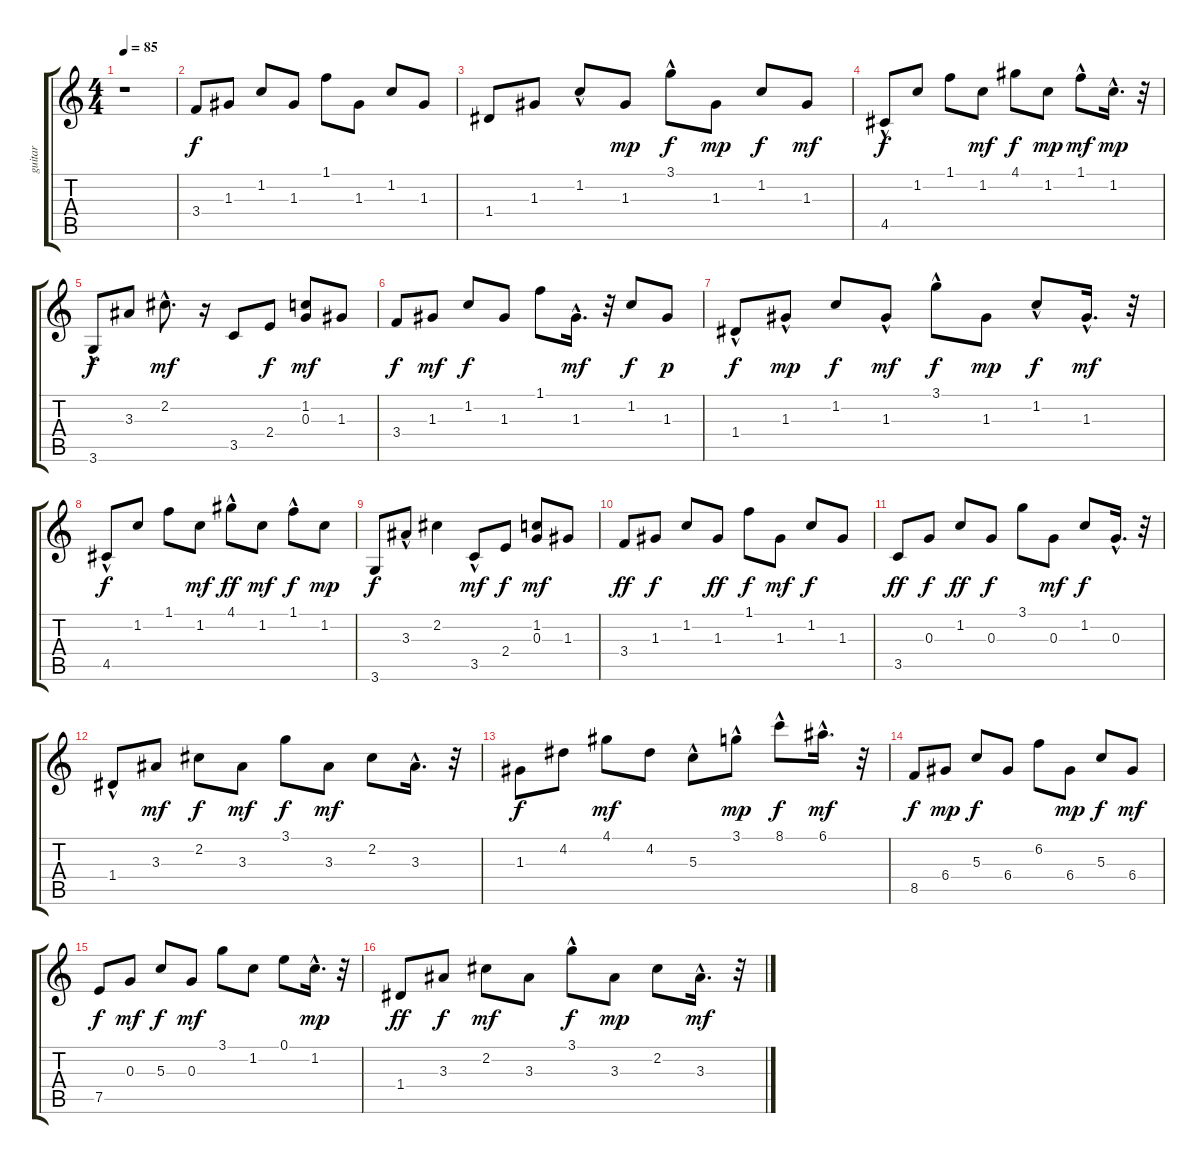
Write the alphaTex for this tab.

\track ("guitar" "guitar") {instrument acousticguitarsteel}
\staff {score tabs}
\tuning (E4 B3 G3 D3 A2 E2) {hide}
\ts (4 4)
\tempo 85
\clef g2
\ks c
r.1{dy f instrument acousticguitarsteel} |
3.4.8{balance 12 instrument acousticguitarsteel} 1.3.8 1.2.8 1.3.8 1.1.8 1.3.8 1.2.8 1.3.8 |
1.4.8 1.3.8 1.2{hac}.8 1.3.8{dy mp} 3.1{hac}.8{dy f} 1.3.8{dy mp} 1.2.8{dy f} 1.3.8{dy mf} |
4.5{hac}.8{dy f} 1.2.8 1.1.8 1.2.8{dy mf} 4.1.8{dy f} 1.2.8{dy mp} 1.1{hac}.8{dy mf} 1.2{hac}.16{d dy mp} r.32 |
3.6{hac}.8{dy f} 3.3.8 2.2{hac}.8{d dy mf} r.16 3.5.8 2.4.8{dy f} (1.2 0.3).8{dy mf} 1.3.8 |
3.4.8{dy f} 1.3.8{dy mf} 1.2.8{dy f} 1.3.8 1.1.8 1.3{hac}.16{d dy mf} r.32 1.2.8{dy f} 1.3.8{dy p} |
1.4{hac}.8{dy f} 1.3{hac}.8{dy mp} 1.2.8{dy f} 1.3{hac}.8{dy mf} 3.1{hac}.8{dy f} 1.3.8{dy mp} 1.2{hac}.8{dy f} 1.3{hac}.16{d dy mf} r.32 |
4.5{hac}.8{dy f} 1.2.8 1.1.8 1.2.8{dy mf} 4.1{hac}.8{dy ff} 1.2.8{dy mf} 1.1{hac}.8{dy f} 1.2.8{dy mp} |
3.6.8{dy f} 3.3{hac}.8 2.2.4 3.5{hac}.8{dy mf} 2.4.8{dy f} (1.2 0.3).8{dy mf} 1.3.8 |
3.4.8{dy ff} 1.3.8{dy f} 1.2.8 1.3.8{dy ff} 1.1.8{dy f} 1.3.8{dy mf} 1.2.8{dy f} 1.3.8 |
3.5.8{dy ff} 0.3.8{dy f} 1.2.8{dy ff} 0.3.8{dy f} 3.1.8 0.3.8{dy mf} 1.2.8{dy f} 0.3{hac}.16{d} r.32 |
1.4{hac}.8 3.3.8{dy mf} 2.2.8{dy f} 3.3.8{dy mf} 3.1.8{dy f} 3.3.8{dy mf} 2.2.8 3.3{hac}.16{d} r.32 |
1.3.8{dy f} 4.2.8 4.1.8{dy mf} 4.2.8 5.3{hac}.8 3.1{hac}.8{dy mp} 8.1{hac}.8{dy f} 6.1{hac}.16{d dy mf} r.32 |
8.5.8{dy f} 6.4.8{dy mp} 5.3.8{dy f} 6.4.8 6.2.8 6.4.8{dy mp} 5.3.8{dy f} 6.4.8{dy mf} |
7.5.8{dy f} 0.3.8{dy mf} 5.3.8{dy f} 0.3.8{dy mf} 3.1.8 1.2.8 0.1.8 1.2{hac}.16{d dy mp} r.32 |
1.4.8{dy ff} 3.3.8{dy f} 2.2.8{dy mf} 3.3.8 3.1{hac}.8{dy f} 3.3.8{dy mp} 2.2.8 3.3{hac}.16{d dy mf} r.32
